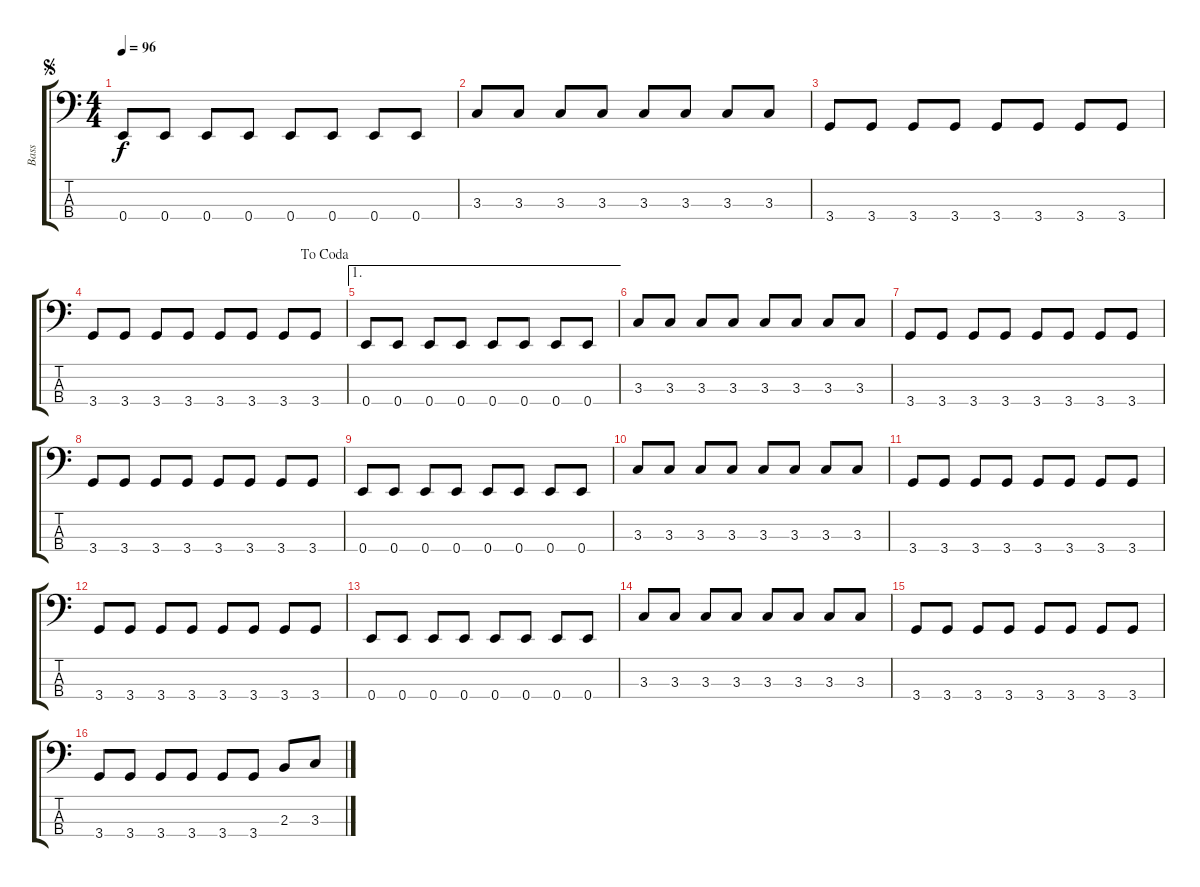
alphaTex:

\track ("Bass" "Bass") {instrument electricbassfinger}
\staff {score tabs}
\tuning (G2 D2 A1 E1) {hide}
\ts (4 4)
\jump segno
\tempo 96
\clef f4
\ks c
0.4.8{dy f} 0.4.8 0.4.8 0.4.8 0.4.8 0.4.8 0.4.8 0.4.8 |
3.3.8 3.3.8 3.3.8 3.3.8 3.3.8 3.3.8 3.3.8 3.3.8 |
3.4.8 3.4.8 3.4.8 3.4.8 3.4.8 3.4.8 3.4.8 3.4.8 |
\jump dacoda
3.4.8 3.4.8 3.4.8 3.4.8 3.4.8 3.4.8 3.4.8 3.4.8 |
\ae 1
0.4.8 0.4.8 0.4.8 0.4.8 0.4.8 0.4.8 0.4.8 0.4.8 |
3.3.8 3.3.8 3.3.8 3.3.8 3.3.8 3.3.8 3.3.8 3.3.8 |
3.4.8 3.4.8 3.4.8 3.4.8 3.4.8 3.4.8 3.4.8 3.4.8 |
3.4.8 3.4.8 3.4.8 3.4.8 3.4.8 3.4.8 3.4.8 3.4.8 |
0.4.8 0.4.8 0.4.8 0.4.8 0.4.8 0.4.8 0.4.8 0.4.8 |
3.3.8 3.3.8 3.3.8 3.3.8 3.3.8 3.3.8 3.3.8 3.3.8 |
3.4.8 3.4.8 3.4.8 3.4.8 3.4.8 3.4.8 3.4.8 3.4.8 |
3.4.8 3.4.8 3.4.8 3.4.8 3.4.8 3.4.8 3.4.8 3.4.8 |
0.4.8 0.4.8 0.4.8 0.4.8 0.4.8 0.4.8 0.4.8 0.4.8 |
3.3.8 3.3.8 3.3.8 3.3.8 3.3.8 3.3.8 3.3.8 3.3.8 |
3.4.8 3.4.8 3.4.8 3.4.8 3.4.8 3.4.8 3.4.8 3.4.8 |
3.4.8 3.4.8 3.4.8 3.4.8 3.4.8 3.4.8 2.3.8 3.3.8
